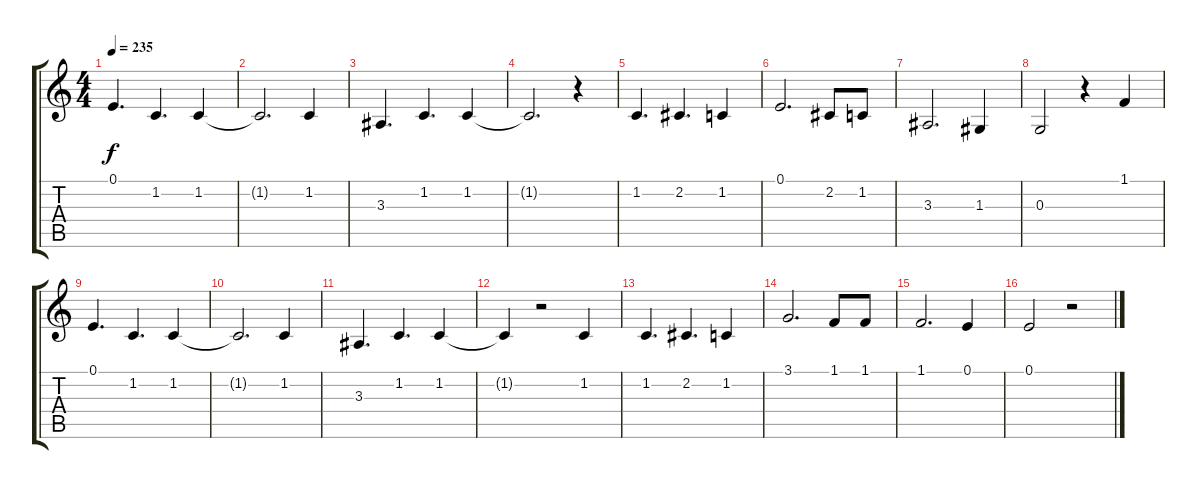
\track "" {instrument lead6voice}
\staff {score tabs}
\tuning (E4 B3 G3 D3 A2 E2) {hide}
\ts (4 4)
\tempo 235
\clef g2
\ks c
0.1.4{d dy f} 1.2.4{d} 1.2.4 |
1.2{t}.2{d} 1.2.4 |
3.3.4{d} 1.2.4{d} 1.2.4 |
1.2{t}.2{d} r.4 |
1.2.4{d} 2.2.4{d} 1.2.4 |
0.1.2{d} 2.2.8 1.2.8 |
3.3.2{d} 1.3.4 |
0.3.2 r.4 1.1.4 |
0.1.4{d} 1.2.4{d} 1.2.4 |
1.2{t}.2{d} 1.2.4 |
3.3.4{d} 1.2.4{d} 1.2.4 |
1.2{t}.4 r.2 1.2.4 |
1.2.4{d} 2.2.4{d} 1.2.4 |
3.1.2{d} 1.1.8 1.1.8 |
1.1.2{d} 0.1.4 |
0.1.2 r.2
